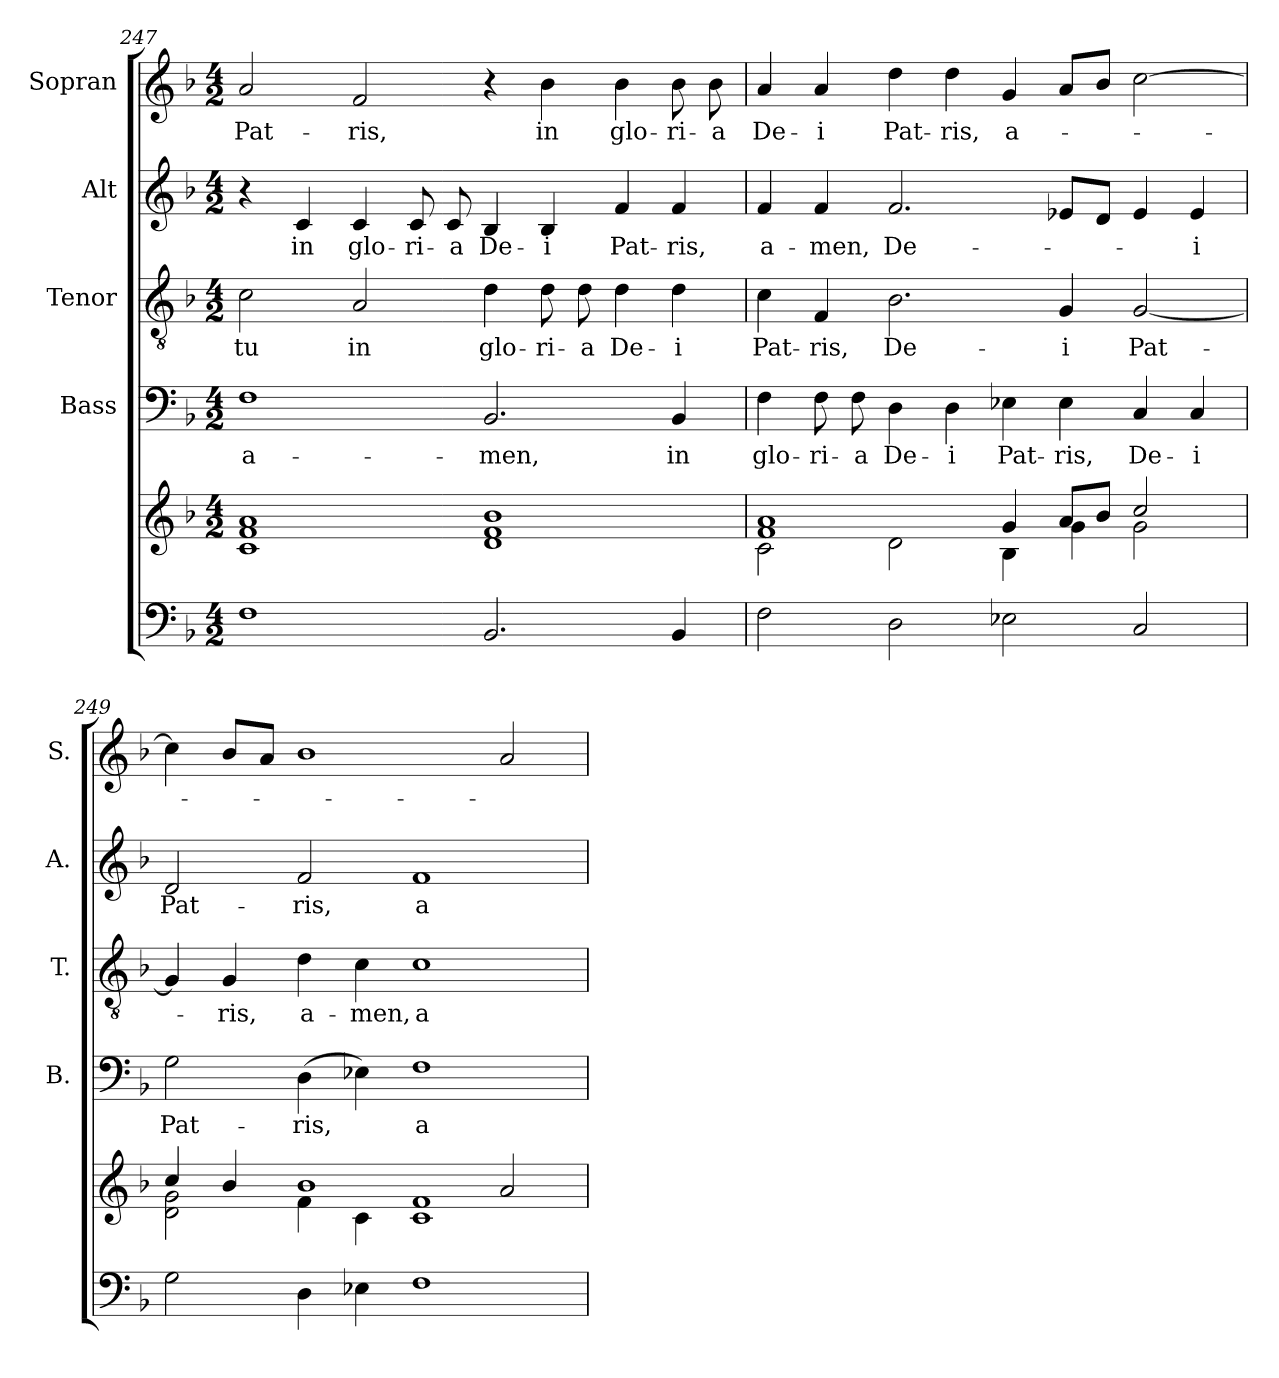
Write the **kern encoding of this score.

**kern	**kern	**kern	**text	**kern	**text	**kern	**text	**kern	**text
*part5	*part5	*part4	*part4	*part3	*part3	*part2	*part2	*part1	*part1
*staff6	*staff5	*staff4	*staff4	*staff3	*staff3	*staff2	*staff2	*staff1	*staff1
*	*	*I"Bass	*	*I"Tenor	*	*I"Alt	*	*I"Sopran	*
*	*	*I'B.	*	*I'T.	*	*I'A.	*	*I'S.	*
*clefF4	*clefG2	*clefF4	*	*clefGv2	*	*clefG2	*	*clefG2	*
*k[b-]	*k[b-]	*k[b-]	*	*k[b-]	*	*k[b-]	*	*k[b-]	*
*F:	*F:	*F:	*	*F:	*	*F:	*	*F:	*
*M4/2	*M4/2	*M4/2	*	*M4/2	*	*M4/2	*	*M4/2	*
=247	=247	=247	=247	=247	=247	=247	=247	=247	=247
!	!	!	!LO:LY:b	!	!LO:LY:b	!	!	!	!LO:LY:b
1F	1c 1f 1a	1F	a-	2c\	-tu	4r	.	2a/	Pat-
!	!	!	!	!	!	!	!LO:LY:b	!	!
.	.	.	.	.	.	4c/	in	.	.
!	!	!	!	!	!LO:LY:b	!	!LO:LY:b	!	!LO:LY:b
.	.	.	.	2A/	in	4c/	glo-	2f/	-ris,
!	!	!	!	!	!	!	!LO:LY:b	!	!
.	.	.	.	.	.	8c/	-ri-	.	.
!	!	!	!	!	!	!	!LO:LY:b	!	!
.	.	.	.	.	.	8c/	-a	.	.
!	!	!	!LO:LY:b	!	!LO:LY:b	!	!LO:LY:b	!	!
2.BB-/	1d 1f 1b-	2.BB-/	-men,	4d\	glo-	4B-/	De-	4r	.
!	!	!	!	!	!LO:LY:b	!	!LO:LY:b	!	!LO:LY:b
.	.	.	.	8d\	-ri-	4B-/	-i	4b-\	in
!	!	!	!	!	!LO:LY:b	!	!	!	!
.	.	.	.	8d\	-a	.	.	.	.
!	!	!	!	!	!LO:LY:b	!	!LO:LY:b	!	!LO:LY:b
.	.	.	.	4d\	De-	4f/	Pat-	4b-\	glo-
!	!	!	!LO:LY:b	!	!LO:LY:b	!	!LO:LY:b	!	!LO:LY:b
4BB-/	.	4BB-/	in	4d\	-i	4f/	-ris,	8b-\	-ri-
!	!	!	!	!	!	!	!	!	!LO:LY:b
.	.	.	.	.	.	.	.	8b-\	-a
!!LO:LB:g=z
=248	=248	=248	=248	=248	=248	=248	=248	=248	=248
*	*^	*	*	*	*	*	*	*	*
!	!	!	!	!LO:LY:b	!	!LO:LY:b	!	!LO:LY:b	!	!LO:LY:b
2F\	1f 1a	2c\	4F\	glo-	4c\	Pat-	4f/	a-	4a/	De-
!	!	!	!	!LO:LY:b	!	!LO:LY:b	!	!LO:LY:b	!	!LO:LY:b
.	.	.	8F\	-ri-	4F/	-ris,	4f/	-men,	4a/	-i
!	!	!	!	!LO:LY:b	!	!	!	!	!	!
.	.	.	8F\	-a	.	.	.	.	.	.
!	!	!	!	!LO:LY:b	!	!LO:LY:b	!	!LO:LY:b	!	!LO:LY:b
2D\	.	2d\	4D\	De-	2.B-\	De-	2.f/	De-	4dd\	Pat-
!	!	!	!	!LO:LY:b	!	!	!	!	!	!LO:LY:b
.	.	.	4D\	-i	.	.	.	.	4dd\	-ris,
!	!	!	!	!LO:LY:b	!	!	!	!	!	!LO:LY:b
2E-X\	4g/	4B-\	4E-X\	Pat-	.	.	.	.	4g/	a-
!	!	!	!	!LO:LY:b	!	!LO:LY:b	!	!	!	!
.	8a/L	4g\	4E-\	-ris,	4G/	-i	8e-X/L	.	8a/L	.
.	8b-/J	.	.	.	.	.	8d/J	.	8b-/J	.
!	!	!	!	!LO:LY:b	!	!LO:LY:b	!	!	!	!
2C/	2cc/	2g\	4C/	De-	[2G/	Pat-	4e-/	.	[2cc\	.
!	!	!	!	!LO:LY:b	!	!	!	!LO:LY:b	!	!
.	.	.	4C/	-i	.	.	4e-/	-i	.	.
=249	=249	=249	=249	=249	=249	=249	=249	=249	=249	=249
!	!	!	!	!LO:LY:b	!	!	!	!LO:LY:b	!	!
2G\	4cc/	2d\ 2g\	2G\	Pat-	4G/]	.	2d/	Pat-	4cc\]	.
!	!	!	!	!	!	!LO:LY:b	!	!	!	!
.	4b-/	.	.	.	4G/	-ris,	.	.	8b-/L	.
.	.	.	.	.	.	.	.	.	8a/J	.
!	!	!	!	!LO:LY:b	!	!LO:LY:b	!	!LO:LY:b	!	!
4D\	1b-	4f\	(>4D\	-ris,	4d\	a-	2f/	-ris,	1b-	.
!	!	!	!	!	!	!LO:LY:b	!	!	!	!
4E-X\	.	4c\	4E-X\)	.	4c\	-men,	.	.	.	.
!	!	!	!	!LO:LY:b	!	!LO:LY:b	!	!LO:LY:b	!	!
1F	.	1c 1f	1F	a-	1c	a-	1f	a-	.	.
.	2a/	.	.	.	.	.	.	.	2a/	.
*	*v	*v	*	*	*	*	*	*	*	*
=	=	=	=	=	=	=	=	=	=
*-	*-	*-	*-	*-	*-	*-	*-	*-	*-
